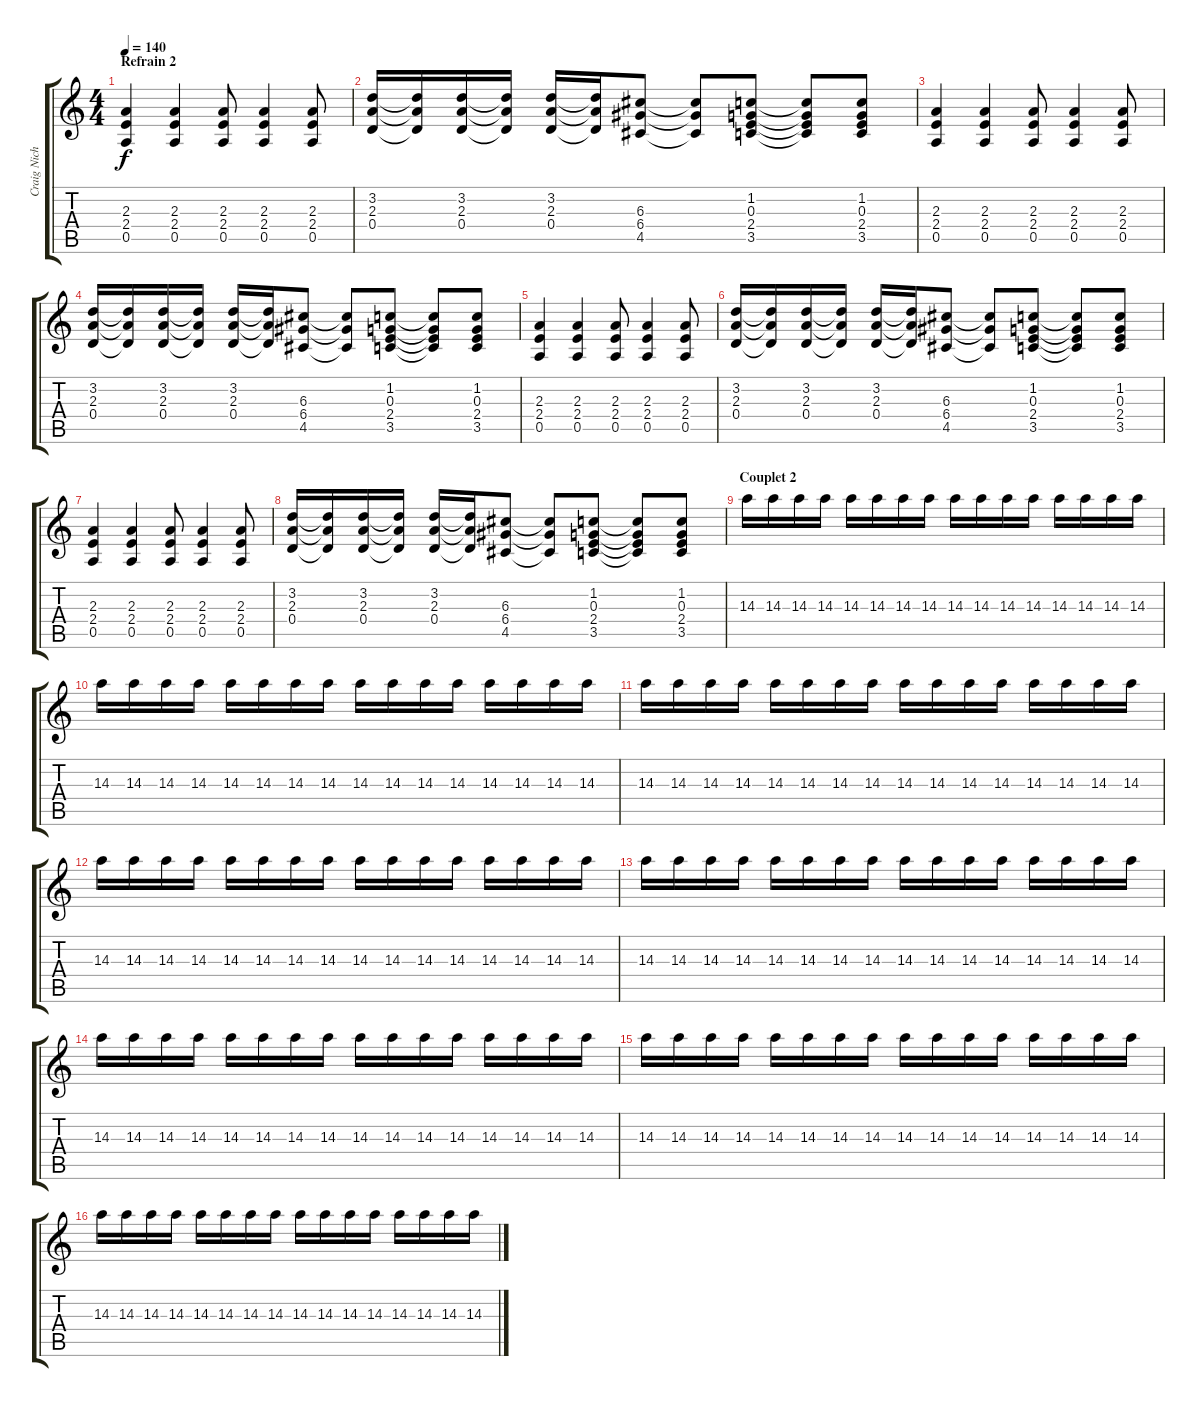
\track ("Craig Nicholls" "Craig Nich") {instrument distortionguitar}
\staff {score tabs}
\tuning (E4 B3 G3 D3 A2 E2) {hide}
\ts (4 4)
\section ("" "Refrain 2")
\tempo 140
\clef g2
\ks c
(2.3 2.4 0.5).4{dy f} (2.3 2.4 0.5).4 (2.3 2.4 0.5).8 (2.3 2.4 0.5).4 (2.3 2.4 0.5).8 |
(3.2 2.3 0.4).16 (3.2{t} 2.3{t} 0.4{t}).16 (3.2 2.3 0.4).16 (3.2{t} 2.3{t} 0.4{t}).16 (3.2 2.3 0.4).16 (3.2{t} 2.3{t} 0.4{t}).16 (6.3 6.4 4.5).8 (6.3{t} 6.4{t} 4.5{t}).8 (1.2 0.3 2.4 3.5).8 (1.2{t} 0.3{t} 2.4{t} 3.5{t}).8 (1.2 0.3 2.4 3.5).8 |
(2.3 2.4 0.5).4 (2.3 2.4 0.5).4 (2.3 2.4 0.5).8 (2.3 2.4 0.5).4 (2.3 2.4 0.5).8 |
(3.2 2.3 0.4).16 (3.2{t} 2.3{t} 0.4{t}).16 (3.2 2.3 0.4).16 (3.2{t} 2.3{t} 0.4{t}).16 (3.2 2.3 0.4).16 (3.2{t} 2.3{t} 0.4{t}).16 (6.3 6.4 4.5).8 (6.3{t} 6.4{t} 4.5{t}).8 (1.2 0.3 2.4 3.5).8 (1.2{t} 0.3{t} 2.4{t} 3.5{t}).8 (1.2 0.3 2.4 3.5).8 |
(2.3 2.4 0.5).4 (2.3 2.4 0.5).4 (2.3 2.4 0.5).8 (2.3 2.4 0.5).4 (2.3 2.4 0.5).8 |
(3.2 2.3 0.4).16 (3.2{t} 2.3{t} 0.4{t}).16 (3.2 2.3 0.4).16 (3.2{t} 2.3{t} 0.4{t}).16 (3.2 2.3 0.4).16 (3.2{t} 2.3{t} 0.4{t}).16 (6.3 6.4 4.5).8 (6.3{t} 6.4{t} 4.5{t}).8 (1.2 0.3 2.4 3.5).8 (1.2{t} 0.3{t} 2.4{t} 3.5{t}).8 (1.2 0.3 2.4 3.5).8 |
(2.3 2.4 0.5).4 (2.3 2.4 0.5).4 (2.3 2.4 0.5).8 (2.3 2.4 0.5).4 (2.3 2.4 0.5).8 |
(3.2 2.3 0.4).16 (3.2{t} 2.3{t} 0.4{t}).16 (3.2 2.3 0.4).16 (3.2{t} 2.3{t} 0.4{t}).16 (3.2 2.3 0.4).16 (3.2{t} 2.3{t} 0.4{t}).16 (6.3 6.4 4.5).8 (6.3{t} 6.4{t} 4.5{t}).8 (1.2 0.3 2.4 3.5).8 (1.2{t} 0.3{t} 2.4{t} 3.5{t}).8 (1.2 0.3 2.4 3.5).8 |
\section ("" "Couplet 2")
14.3.16{volume 0} 14.3.16 14.3.16 14.3.16 14.3.16 14.3.16 14.3.16 14.3.16 14.3.16{volume 1} 14.3.16 14.3.16 14.3.16 14.3.16 14.3.16 14.3.16 14.3.16 |
14.3.16{volume 2} 14.3.16 14.3.16 14.3.16 14.3.16 14.3.16 14.3.16 14.3.16 14.3.16{volume 3} 14.3.16 14.3.16 14.3.16 14.3.16 14.3.16 14.3.16 14.3.16 |
14.3.16{volume 4} 14.3.16 14.3.16 14.3.16 14.3.16 14.3.16 14.3.16 14.3.16 14.3.16{volume 5} 14.3.16 14.3.16 14.3.16 14.3.16 14.3.16 14.3.16 14.3.16 |
14.3.16{volume 6} 14.3.16 14.3.16 14.3.16 14.3.16 14.3.16 14.3.16 14.3.16 14.3.16{volume 7} 14.3.16 14.3.16 14.3.16 14.3.16 14.3.16 14.3.16 14.3.16 |
14.3.16{volume 8} 14.3.16 14.3.16 14.3.16 14.3.16 14.3.16 14.3.16 14.3.16 14.3.16{volume 9} 14.3.16 14.3.16 14.3.16 14.3.16 14.3.16 14.3.16 14.3.16 |
14.3.16{volume 10} 14.3.16 14.3.16 14.3.16 14.3.16 14.3.16 14.3.16 14.3.16 14.3.16{volume 11} 14.3.16 14.3.16 14.3.16 14.3.16 14.3.16 14.3.16 14.3.16 |
14.3.16{volume 12} 14.3.16 14.3.16 14.3.16 14.3.16 14.3.16 14.3.16 14.3.16 14.3.16{volume 13} 14.3.16 14.3.16 14.3.16 14.3.16 14.3.16 14.3.16 14.3.16 |
14.3.16{volume 14} 14.3.16 14.3.16 14.3.16 14.3.16 14.3.16 14.3.16 14.3.16 14.3.16{volume 15} 14.3.16 14.3.16 14.3.16 14.3.16 14.3.16 14.3.16 14.3.16
